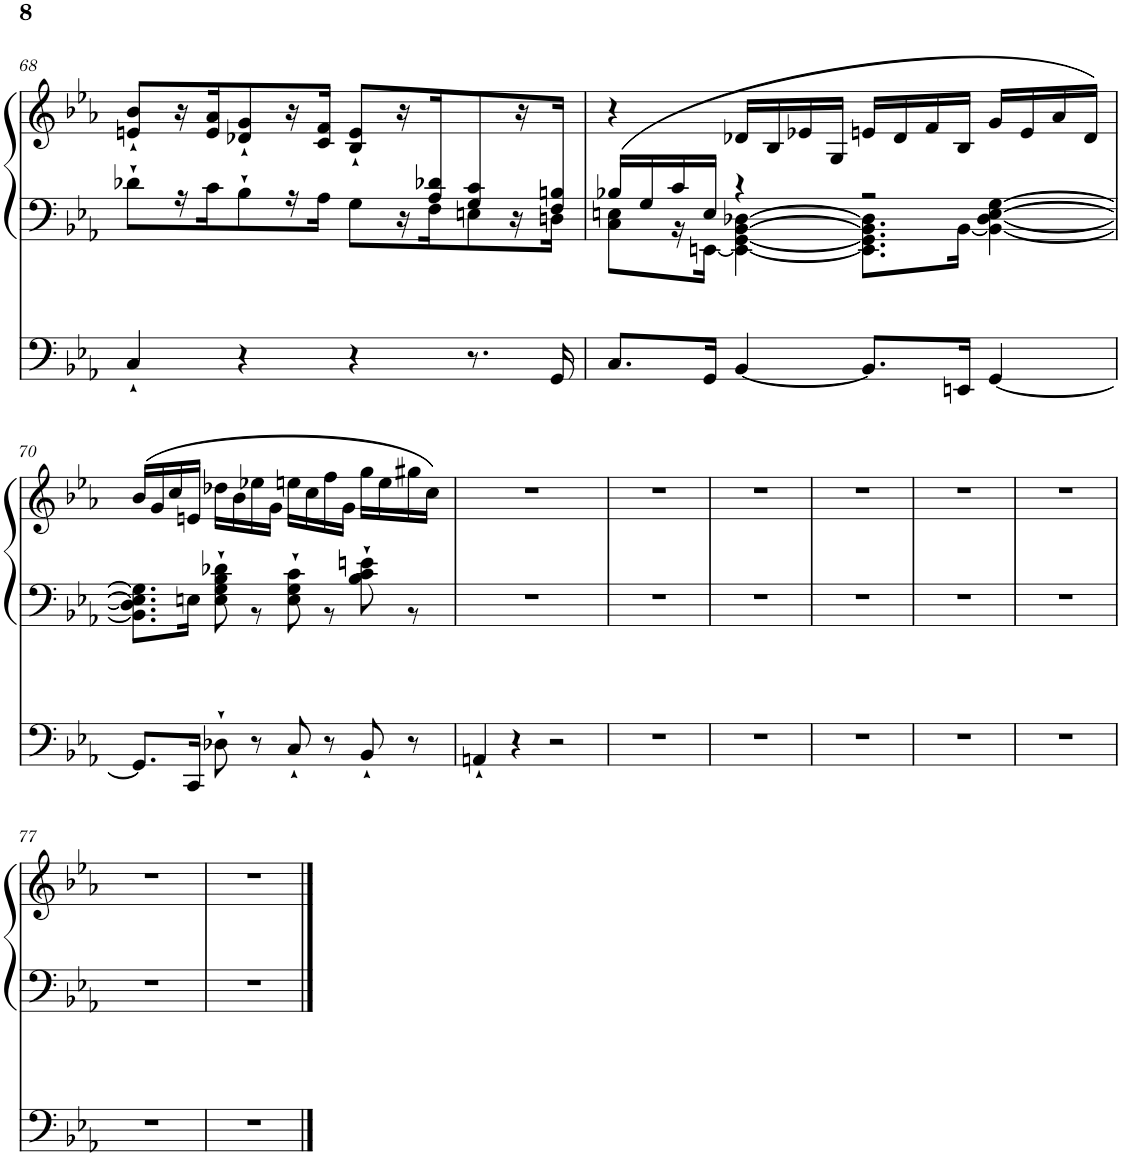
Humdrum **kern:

**kern	**kern	**kern
*part1	*part1	*part1
*staff3	*staff2	*staff1
*I"Piano	*	*
*I'Pno.	*	*
!!LO:PB:g=z
*clefF4	*clefF4	*clefG2
*k[b-e-a-]	*k[b-e-a-]	*k[b-e-a-]
*M4/4	*M4/4	*M4/4
*met(c)	*met(c)	*met(c)
=68	=68	=68
*	*^	*
4C`/	8.ryy	8d-X`\L	8en/` 8b-/`L
.	.	16r	16r
.	.	16c\J	16e/ 16a-/J
4r	.	8B-`\	8d-X/` 8g/`
.	.	16r	16r
.	.	16A-\JJ	16c/ 16f/JJ
4r	.	8G\L	8B-/` 8e/`L
.	.	16r	16r
.	16A-/ 16d-X/J	16F\J	8.ryy
8.r	8G/ 8c/	8En\	.
.	16ryy	16r	16r
16GG/	16F/ 16Bn/JJ	16Dn\JJ	16ryy
=69	=69	=69	=69
8.C/L	(16B-X/LL	8C\ 8En\L	4r
.	16G/	.	.
.	16c/	16r	.
16GG/Jk	16E/JJ	[16EEn\JJ	.
[4BB-/	4r	4EE\_ [4GG\ [>4BB-\ [>4D-X\	16d-X/LL
.	.	.	16B-/
.	.	.	16e-X/
.	.	.	16G/JJ
8.BB-/L]	2r	8.EE\] 8.GG\] 8.BB-\] 8.D-\]L	16en/LL
.	.	.	16d-/
.	.	.	16f/
16EEn/Jk	.	[16BB-\Jk	16B-/JJ
[4GG/	.	4BB-\_ [4D-\ [>4E\ [>4G\	16g/LL
.	.	.	16e/
.	.	.	16a-/
.	.	.	(16d-/JJ
!!LO:LB:g=z
=70	=70	=70	=70
8.GG/L]	1ryy	8.BB-\] 8.D-\] 8.E\] 8.G\]L	16b-/LL
.	.	.	16g/
.	.	.	16cc/
16CC/Jk	.	16En\Jk	16en/JJ
8D-X`\	.	8E\`> 8G\`> 8B-\`> 8d-X\`>	16dd-X\LL
.	.	.	16b-\
8r	.	8r	16ee-X\
.	.	.	16g\JJ
8C`/	.	8E\`> 8G\`> 8c\`>	16een\LL
.	.	.	16cc\
8r	.	8r	16ff\
.	.	.	16g\JJ
8BB-`/	.	8B-\`> 8c\`> 8en\`>	16gg\LL
.	.	.	16ee\
8r	.	8r	16gg#X\
.	.	.	16cc\JJ)
*	*v	*v	*
=71	=71	=71
4AAn`/	1r	1r
4r	.	.
2r	.	.
=72	=72	=72
1r	1r	1r
=73	=73	=73
1r	1r	1r
=74	=74	=74
1r	1r	1r
=75	=75	=75
1r	1r	1r
=76	=76	=76
1r	1r	1r
!!LO:LB:g=z
=77	=77	=77
1r	1r	1r
=78	=78	=78
1r	1r	1r
==	==	==
*-	*-	*-
